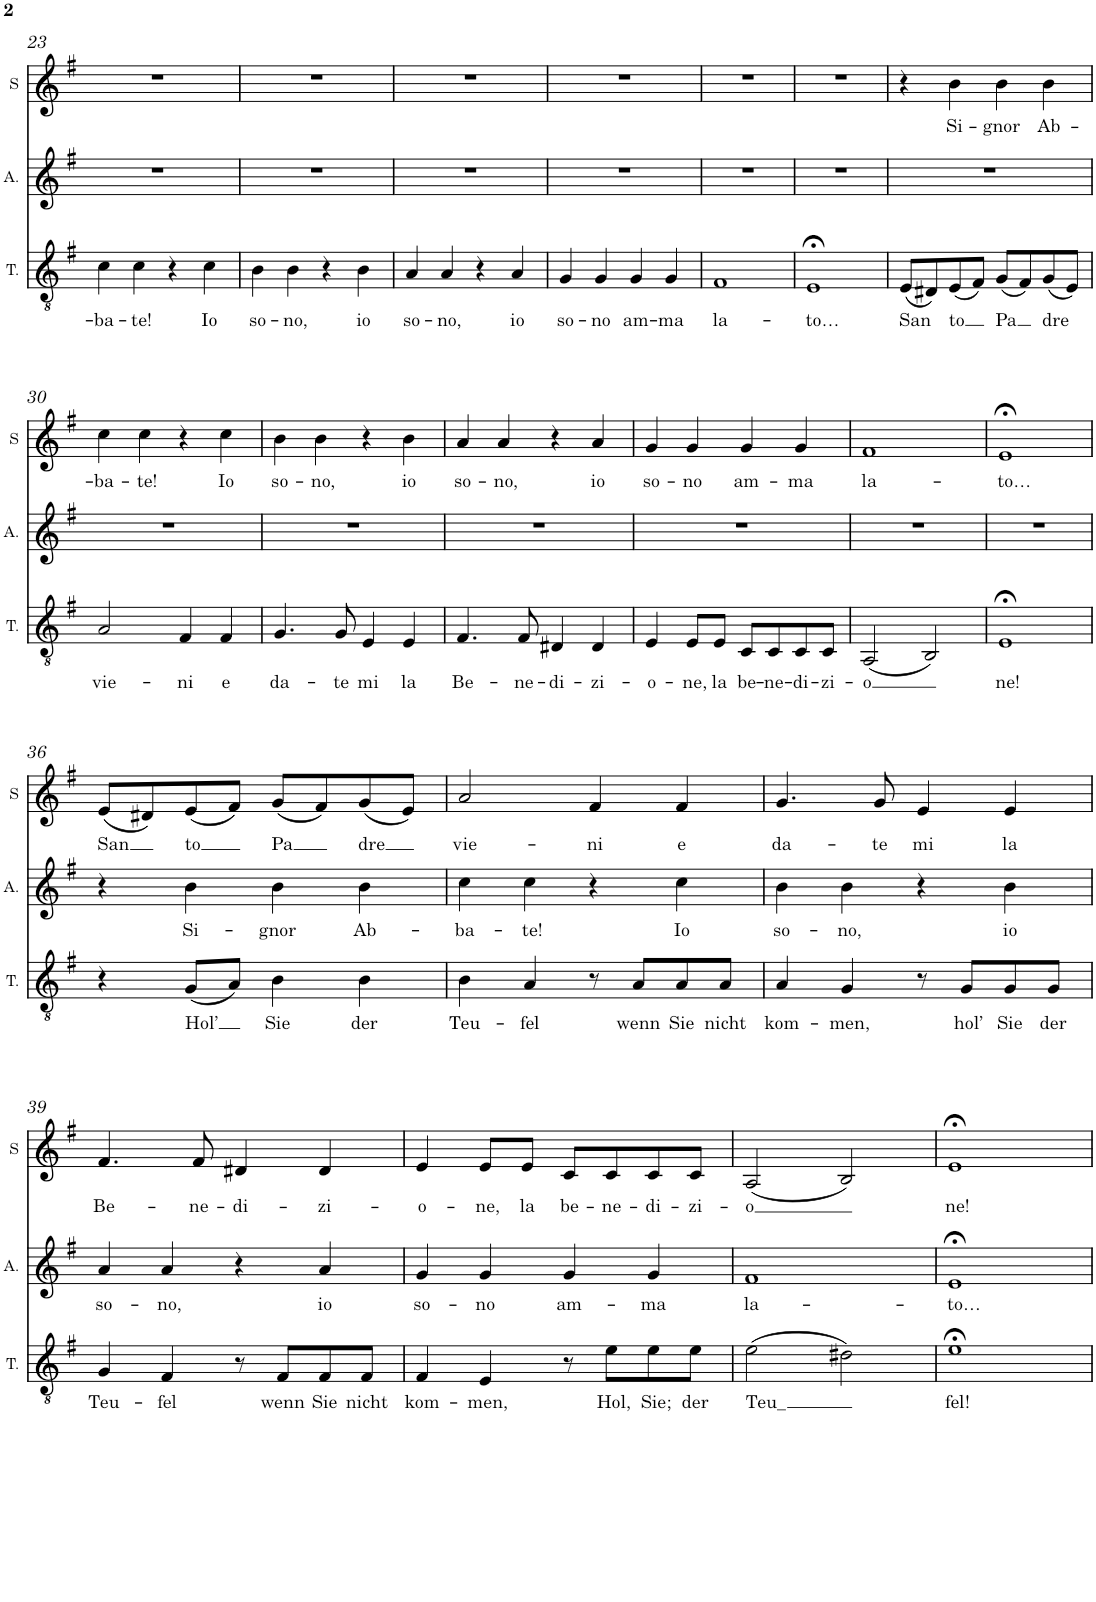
**kern	**text	**kern	**text	**kern	**text
*part3	*part3	*part2	*part2	*part1	*part1
*staff3	*staff3	*staff2	*staff2	*staff1	*staff1
*I"Ténor	*	*I"Alto	*	*I"Soprano	*
*I'T.	*	*I'A.	*	*I'S	*
!!LO:PB:g=z
*clefGv2	*	*clefG2	*	*clefG2	*
*	*	*Trd1c2	*	*	*
*k[f#]	*	*k[f#]	*	*k[f#]	*
*G:	*	*G:	*	*G:	*
*M2/2	*	*M2/2	*	*M2/2	*
*met(c|)	*	*met(c|)	*	*met(c|)	*
=23	=23	=23	=23	=23	=23
!	!LO:LY:b	!	!	!	!
4c\	-ba-	1r	.	1r	.
!	!LO:LY:b	!	!	!	!
4c\	-te!	.	.	.	.
4r	.	.	.	.	.
!	!LO:LY:b	!	!	!	!
4c\	Io	.	.	.	.
=24	=24	=24	=24	=24	=24
!	!LO:LY:b	!	!	!	!
4B\	so-	1r	.	1r	.
!	!LO:LY:b	!	!	!	!
4B\	-no,	.	.	.	.
4r	.	.	.	.	.
!	!LO:LY:b	!	!	!	!
4B\	io	.	.	.	.
=25	=25	=25	=25	=25	=25
!	!LO:LY:b	!	!	!	!
4A/	so-	1r	.	1r	.
!	!LO:LY:b	!	!	!	!
4A/	-no,	.	.	.	.
4r	.	.	.	.	.
!	!LO:LY:b	!	!	!	!
4A/	io	.	.	.	.
=26	=26	=26	=26	=26	=26
!	!LO:LY:b	!	!	!	!
4G/	so-	1r	.	1r	.
!	!LO:LY:b	!	!	!	!
4G/	-no	.	.	.	.
!	!LO:LY:b	!	!	!	!
4G/	am-	.	.	.	.
!	!LO:LY:b	!	!	!	!
4G/	-ma	.	.	.	.
=27	=27	=27	=27	=27	=27
!	!LO:LY:b	!	!	!	!
1F#	la-	1r	.	1r	.
=28	=28	=28	=28	=28	=28
!	!LO:LY:b	!	!	!	!
1E;<	-to…	1r	.	1r	.
=29	=29	=29	=29	=29	=29
!	!LO:LY:b	!	!	!	!
(8E/L	-San	1r	.	4r	.
8D#X/)	.	.	.	.	.
!	!LO:LY:b	!	!	!	!LO:LY:b
(8E/	to	.	.	4b\	Si-
8F#/J)	.	.	.	.	.
!	!LO:LY:b	!	!	!	!LO:LY:b
(8G/L	-Pa	.	.	4b\	-gnor
8F#/)	.	.	.	.	.
!	!LO:LY:b	!	!	!	!LO:LY:b
(8G/	dre	.	.	4b\	Ab-
8E/J)	.	.	.	.	.
!!LO:LB:g=z
=30	=30	=30	=30	=30	=30
!	!LO:LY:b	!	!	!	!LO:LY:b
2A/	vie-	1r	.	4cc\	-ba-
!	!	!	!	!	!LO:LY:b
.	.	.	.	4cc\	-te!
!	!LO:LY:b	!	!	!	!
4F#/	-ni	.	.	4r	.
!	!LO:LY:b	!	!	!	!LO:LY:b
4F#/	e	.	.	4cc\	Io
=31	=31	=31	=31	=31	=31
!	!LO:LY:b	!	!	!	!LO:LY:b
4.G/	da-	1r	.	4b\	so-
!	!	!	!	!	!LO:LY:b
.	.	.	.	4b\	-no,
!	!LO:LY:b	!	!	!	!
8G/	-te	.	.	.	.
!	!LO:LY:b	!	!	!	!
4E/	mi	.	.	4r	.
!	!LO:LY:b	!	!	!	!LO:LY:b
4E/	la	.	.	4b\	io
=32	=32	=32	=32	=32	=32
!	!LO:LY:b	!	!	!	!LO:LY:b
4.F#/	Be-	1r	.	4a/	so-
!	!	!	!	!	!LO:LY:b
.	.	.	.	4a/	-no,
!	!LO:LY:b	!	!	!	!
8F#/	-ne-	.	.	.	.
!	!LO:LY:b	!	!	!	!
4D#X/	-di-	.	.	4r	.
!	!LO:LY:b	!	!	!	!LO:LY:b
4D#/	-zi-	.	.	4a/	io
=33	=33	=33	=33	=33	=33
!	!LO:LY:b	!	!	!	!LO:LY:b
4E/	-o-	1r	.	4g/	so-
!	!LO:LY:b	!	!	!	!LO:LY:b
8E/L	-ne,	.	.	4g/	-no
!	!LO:LY:b	!	!	!	!
8E/J	la	.	.	.	.
!	!LO:LY:b	!	!	!	!LO:LY:b
8C/L	be-	.	.	4g/	am-
!	!LO:LY:b	!	!	!	!
8C/	-ne-	.	.	.	.
!	!LO:LY:b	!	!	!	!LO:LY:b
8C/	-di-	.	.	4g/	-ma
!	!LO:LY:b	!	!	!	!
8C/J	-zi-	.	.	.	.
=34	=34	=34	=34	=34	=34
!	!LO:LY:b	!	!	!	!LO:LY:b
(2AA/	-o	1r	.	1f#	la-
2BB/)	.	.	.	.	.
=35	=35	=35	=35	=35	=35
!	!LO:LY:b	!	!	!	!LO:LY:b
1E;<	ne!	1r	.	1e;<	-to…
!!LO:LB:g=z
=36	=36	=36	=36	=36	=36
!	!	!	!	!	!LO:LY:b
4r	.	4r	.	(8e/L	-San
.	.	.	.	8d#X/)	.
!	!LO:LY:b	!	!LO:LY:b	!	!LO:LY:b
(8G/L	Hol’	4b\	Si-	(8e/	to
8A/J)	.	.	.	8f#/J)	.
!	!LO:LY:b	!	!LO:LY:b	!	!LO:LY:b
4B\	Sie	4b\	-gnor	(8g/L	-Pa
.	.	.	.	8f#/)	.
!	!LO:LY:b	!	!LO:LY:b	!	!LO:LY:b
4B\	der	4b\	Ab-	(8g/	dre
.	.	.	.	8e/J)	.
=37	=37	=37	=37	=37	=37
!	!LO:LY:b	!	!LO:LY:b	!	!LO:LY:b
4B\	Teu-	4cc\	-ba-	2a/	vie-
!	!LO:LY:b	!	!LO:LY:b	!	!
4A/	-fel	4cc\	-te!	.	.
!	!	!	!	!	!LO:LY:b
8r	.	4r	.	4f#/	-ni
!	!LO:LY:b	!	!	!	!
8A/L	wenn	.	.	.	.
!	!LO:LY:b	!	!LO:LY:b	!	!LO:LY:b
8A/	Sie	4cc\	Io	4f#/	e
!	!LO:LY:b	!	!	!	!
8A/J	nicht	.	.	.	.
=38	=38	=38	=38	=38	=38
!	!LO:LY:b	!	!LO:LY:b	!	!LO:LY:b
4A/	kom-	4b\	so-	4.g/	da-
!	!LO:LY:b	!	!LO:LY:b	!	!
4G/	-men,	4b\	-no,	.	.
!	!	!	!	!	!LO:LY:b
.	.	.	.	8g/	-te
!	!	!	!	!	!LO:LY:b
8r	.	4r	.	4e/	mi
!	!LO:LY:b	!	!	!	!
8G/L	hol’	.	.	.	.
!	!LO:LY:b	!	!LO:LY:b	!	!LO:LY:b
8G/	Sie	4b\	io	4e/	la
!	!LO:LY:b	!	!	!	!
8G/J	der	.	.	.	.
!!LO:LB:g=z
=39	=39	=39	=39	=39	=39
!	!LO:LY:b	!	!LO:LY:b	!	!LO:LY:b
4G/	Teu-	4a/	so-	4.f#/	Be-
!	!LO:LY:b	!	!LO:LY:b	!	!
4F#/	-fel	4a/	-no,	.	.
!	!	!	!	!	!LO:LY:b
.	.	.	.	8f#/	-ne-
!	!	!	!	!	!LO:LY:b
8r	.	4r	.	4d#X/	-di-
!	!LO:LY:b	!	!	!	!
8F#/L	wenn	.	.	.	.
!	!LO:LY:b	!	!LO:LY:b	!	!LO:LY:b
8F#/	Sie	4a/	io	4d#/	-zi-
!	!LO:LY:b	!	!	!	!
8F#/J	nicht	.	.	.	.
=40	=40	=40	=40	=40	=40
!	!LO:LY:b	!	!LO:LY:b	!	!LO:LY:b
4F#/	kom-	4g/	so-	4e/	-o-
!	!LO:LY:b	!	!LO:LY:b	!	!LO:LY:b
4E/	-men,	4g/	-no	8e/L	-ne,
!	!	!	!	!	!LO:LY:b
.	.	.	.	8e/J	la
!	!	!	!LO:LY:b	!	!LO:LY:b
8r	.	4g/	am-	8c/L	be-
!	!LO:LY:b	!	!	!	!LO:LY:b
8e\L	Hol,	.	.	8c/	-ne-
!	!LO:LY:b	!	!LO:LY:b	!	!LO:LY:b
8e\	Sie;	4g/	-ma	8c/	-di-
!	!LO:LY:b	!	!	!	!LO:LY:b
8e\J	der	.	.	8c/J	-zi-
=41	=41	=41	=41	=41	=41
!	!LO:LY:b	!	!LO:LY:b	!	!LO:LY:b
(2e\	Teu_	1f#	la-	(2A/	-o
2d#X\)	.	.	.	2B/)	.
=42	=42	=42	=42	=42	=42
!	!LO:LY:b	!	!LO:LY:b	!	!LO:LY:b
1e;<	fel!	1e;<	-to…	1e;<	ne!
=	=	=	=	=	=
*-	*-	*-	*-	*-	*-
